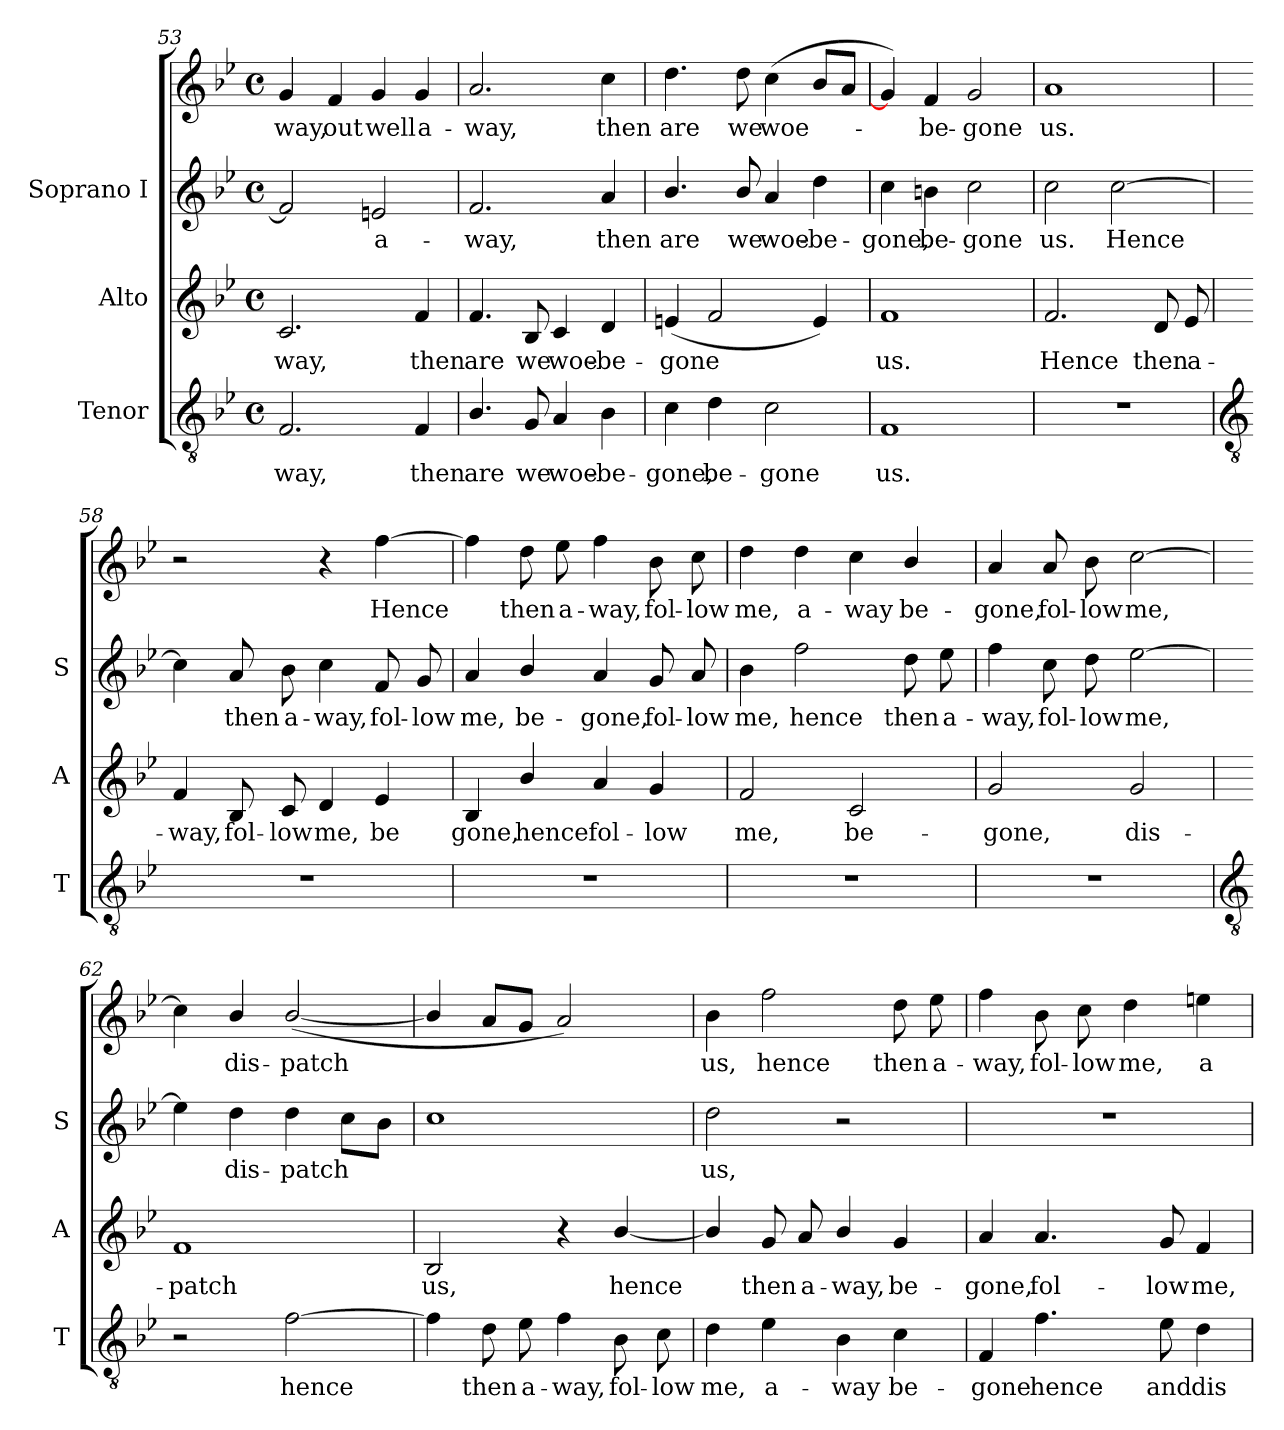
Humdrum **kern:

**kern	**text	**kern	**text	**kern	**text	**kern	**text
*part3	*part3	*part2	*part2	*part1	*part1	*part1	*part1
*staff4	*staff4	*staff3	*staff3	*staff2	*staff2	*staff1	*staff1
*I"Tenor	*	*I"Alto	*	*I"Soprano I	*	*	*
*I'T	*	*I'A	*	*I'S	*	*	*
!!LO:LB:g=z
*clefGv2	*	*clefG2	*	*clefG2	*	*clefG2	*
*k[b-e-]	*	*k[b-e-]	*	*k[b-e-]	*	*k[b-e-]	*
*B-:	*	*B-:	*	*B-:	*	*B-:	*
*M4/4	*	*M4/4	*	*M4/4	*	*M4/4	*
*met(c)	*	*met(c)	*	*met(c)	*	*met(c)	*
=53	=53	=53	=53	=53	=53	=53	=53
!	!LO:LY:b	!	!LO:LY:b	!	!	!	!LO:LY:b
2.F	-way,	2.c	-way,	2f]	.	4g	way,
!	!	!	!	!	!	!	!LO:LY:b
.	.	.	.	.	.	4f	out
!	!	!	!	!	!LO:LY:b	!	!LO:LY:b
.	.	.	.	2en	-a-	4g	well
!	!LO:LY:b	!	!LO:LY:b	!	!	!	!LO:LY:b
4F	then	4f	then	.	.	4g	a-
=54	=54	=54	=54	=54	=54	=54	=54
!	!LO:LY:b	!	!LO:LY:b	!	!LO:LY:b	!	!LO:LY:b
4.B-/	are	4.f	are	2.f	way,	2.a	-way,
!	!LO:LY:b	!	!LO:LY:b	!	!	!	!
8G	we	8B-	we	.	.	.	.
!	!LO:LY:b	!	!LO:LY:b	!	!	!	!
4A	woe-	4c	woe-	.	.	.	.
!	!LO:LY:b	!	!LO:LY:b	!	!LO:LY:b	!	!LO:LY:b
4B-	-be-	4d	-be-	4a	then	4cc	then
=55	=55	=55	=55	=55	=55	=55	=55
!	!LO:LY:b	!	!LO:LY:b	!	!LO:LY:b	!	!LO:LY:b
4c	-gone,	(<4en	-gone	4.b-/	are	4.dd	are
!	!LO:LY:b	!	!	!	!	!	!
4d	be-	2f	.	.	.	.	.
!	!	!	!	!	!LO:LY:b	!	!LO:LY:b
.	.	.	.	8b-/	we	8dd	we
!	!LO:LY:b	!	!	!	!LO:LY:b	!	!LO:LY:b
2c	-gone	.	.	4a	woe-	(<4cc	woe-
!	!	!	!	!	!LO:LY:b	!	!
.	.	4e)	.	4dd	-be-	8b-L	.
.	.	.	.	.	.	8aJ	.
=56	=56	=56	=56	=56	=56	=56	=56
!	!LO:LY:b	!	!LO:LY:b	!	!LO:LY:b	!	!
1F	us.	1f	us.	4cc	gone,	4g])	.
!	!	!	!	!	!LO:LY:b	!	!LO:LY:b
.	.	.	.	4bn	be-	4f	-be-
!	!	!	!	!	!LO:LY:b	!	!LO:LY:b
.	.	.	.	2cc	-gone	2g	-gone
=57	=57	=57	=57	=57	=57	=57	=57
!	!	!	!LO:LY:b	!	!LO:LY:b	!	!LO:LY:b
1r	.	2.f	Hence	2cc	us.	1a	us.
!	!	!	!	!	!LO:LY:b	!	!
.	.	.	.	[2cc	Hence	.	.
!	!	!	!LO:LY:b	!	!	!	!
.	.	8d	then	.	.	.	.
!	!	!	!LO:LY:b	!	!	!	!
.	.	8e-	a-	.	.	.	.
!!LO:LB:g=z
=58	=58	=58	=58	=58	=58	=58	=58
*clefGv2	*	*	*	*	*	*	*
!	!	!	!LO:LY:b	!	!	!	!
1r	.	4f	-way,	4cc]	.	2r	.
!	!	!	!LO:LY:b	!	!LO:LY:b	!	!
.	.	8B-	fol-	8a	then	.	.
!	!	!	!LO:LY:b	!	!LO:LY:b	!	!
.	.	8c	-low	8b-	a-	.	.
!	!	!	!LO:LY:b	!	!LO:LY:b	!	!
.	.	4d	me,	4cc	-way,	4r	.
!	!	!	!LO:LY:b	!	!LO:LY:b	!	!LO:LY:b
.	.	4e-	be	8f	fol-	[4ff	Hence
!	!	!	!	!	!LO:LY:b	!	!
.	.	.	.	8g	-low	.	.
!!LO:LB:g=z
=59	=59	=59	=59	=59	=59	=59	=59
!	!	!	!LO:LY:b	!	!LO:LY:b	!	!
1r	.	4B-	gone,	4a	me,	4ff]	.
!	!	!	!LO:LY:b	!	!LO:LY:b	!	!LO:LY:b
.	.	4b-/	hence	4b-/	be-	8dd	then
!	!	!	!	!	!	!	!LO:LY:b
.	.	.	.	.	.	8ee-	a-
!	!	!	!LO:LY:b	!	!LO:LY:b	!	!LO:LY:b
.	.	4a/	fol-	4a/	-gone,	4ff	-way,
!	!	!	!LO:LY:b	!	!LO:LY:b	!	!LO:LY:b
.	.	4g	-low	8g	fol-	8b-	fol-
!	!	!	!	!	!LO:LY:b	!	!LO:LY:b
.	.	.	.	8a/	-low	8cc	-low
=60	=60	=60	=60	=60	=60	=60	=60
!	!	!	!LO:LY:b	!	!LO:LY:b	!	!LO:LY:b
1r	.	2f	me,	4b-	-me,	4dd	me,
!	!	!	!	!	!LO:LY:b	!	!LO:LY:b
.	.	.	.	2ff	hence	4dd	a-
!	!	!	!LO:LY:b	!	!	!	!LO:LY:b
.	.	2c	be-	.	.	4cc	-way
!	!	!	!	!	!LO:LY:b	!	!LO:LY:b
.	.	.	.	8dd	then	4b-/	be-
!	!	!	!	!	!LO:LY:b	!	!
.	.	.	.	8ee-	a-	.	.
=61	=61	=61	=61	=61	=61	=61	=61
!	!	!	!LO:LY:b	!	!LO:LY:b	!	!LO:LY:b
1r	.	2g	-gone,	4ff	way,	4a	-gone,
!	!	!	!	!	!LO:LY:b	!	!LO:LY:b
.	.	.	.	8cc	fol-	8a	fol-
!	!	!	!	!	!LO:LY:b	!	!LO:LY:b
.	.	.	.	8dd	-low	8b-	-low
!	!	!	!LO:LY:b	!	!LO:LY:b	!	!LO:LY:b
.	.	2g	dis-	[2ee-	me,	[2cc	me,
!!LO:LB:g=z
=62	=62	=62	=62	=62	=62	=62	=62
*clefGv2	*	*	*	*	*	*	*
!	!	!	!LO:LY:b	!	!	!	!
2r	.	1f	-patch	4ee-]	.	4cc]	.
!	!	!	!	!	!LO:LY:b	!	!LO:LY:b
.	.	.	.	4dd	dis-	4b-/	dis-
!	!LO:LY:b	!	!	!	!LO:LY:b	!	!LO:LY:b
[2f	hence	.	.	4dd	-patch	(<[2b-/	-patch
.	.	.	.	8ccL	.	.	.
.	.	.	.	8b-J	.	.	.
!!LO:LB:g=z
=63	=63	=63	=63	=63	=63	=63	=63
!	!	!	!LO:LY:b	!	!	!	!
4f]	.	2B-	us,	1cc	.	4b-/]	.
!	!LO:LY:b	!	!	!	!	!	!
8d	then	.	.	.	.	8a/L	.
!	!LO:LY:b	!	!	!	!	!	!
8e-	a-	.	.	.	.	8g\J	.
!	!LO:LY:b	!	!	!	!	!	!
4f	-way,	4r	.	.	.	2a/)	.
!	!LO:LY:b	!	!LO:LY:b	!	!	!	!
8B-	fol-	[4b-/	hence	.	.	.	.
!	!LO:LY:b	!	!	!	!	!	!
8c	-low	.	.	.	.	.	.
=64	=64	=64	=64	=64	=64	=64	=64
!	!LO:LY:b	!	!	!	!LO:LY:b	!	!LO:LY:b
4d	me,	4b-/]	.	2dd	-us,	4b-	us,
!	!LO:LY:b	!	!LO:LY:b	!	!	!	!LO:LY:b
4e-	a-	8g	then	.	.	2ff	hence
!	!	!	!LO:LY:b	!	!	!	!
.	.	8a/	a-	.	.	.	.
!	!LO:LY:b	!	!LO:LY:b	!	!	!	!
4B-	-way	4b-/	-way,	2r	.	.	.
!	!LO:LY:b	!	!LO:LY:b	!	!	!	!LO:LY:b
4c	be-	4g	be-	.	.	8dd	then
!	!	!	!	!	!	!	!LO:LY:b
.	.	.	.	.	.	8ee-	a-
=65	=65	=65	=65	=65	=65	=65	=65
!	!LO:LY:b	!	!LO:LY:b	!	!	!	!LO:LY:b
4F	-gone	4a/	-gone,	1r	.	4ff	way,
!	!LO:LY:b	!	!LO:LY:b	!	!	!	!LO:LY:b
4.f	hence	4.a/	fol-	.	.	8b-	fol-
!	!	!	!	!	!	!	!LO:LY:b
.	.	.	.	.	.	8cc	-low
!	!	!	!	!	!	!	!LO:LY:b
.	.	.	.	.	.	4dd	me,
!	!LO:LY:b	!	!LO:LY:b	!	!	!	!
8e-	and	8g	-low	.	.	.	.
!	!LO:LY:b	!	!LO:LY:b	!	!	!	!LO:LY:b
4d	dis-	4f	me,	.	.	4een	a-
=	=	=	=	=	=	=	=
*-	*-	*-	*-	*-	*-	*-	*-
